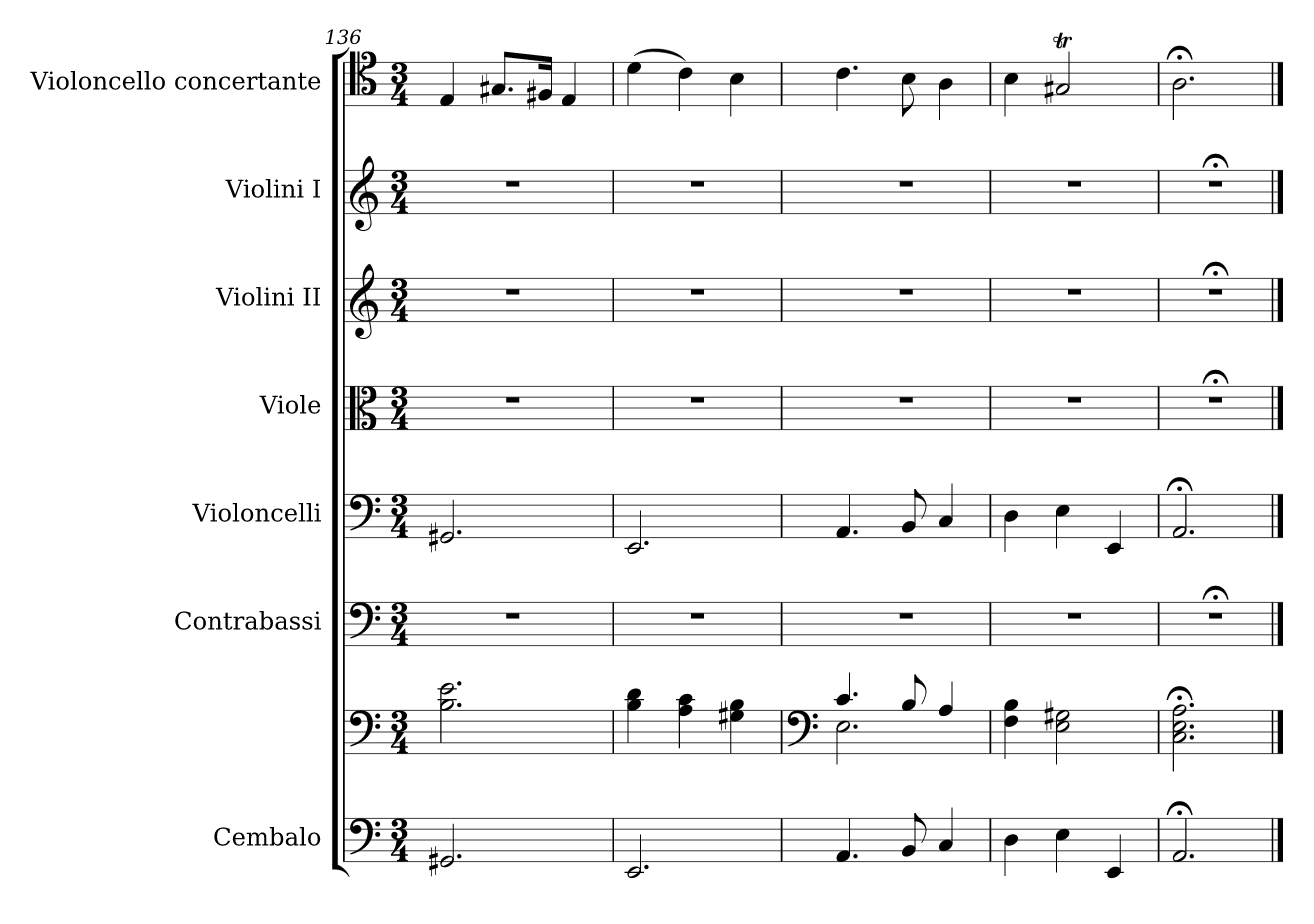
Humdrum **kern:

**kern	**kern	**kern	**kern	**kern	**kern	**kern	**kern
*part7	*part7	*part6	*part5	*part4	*part3	*part2	*part1
*staff8	*staff7	*staff6	*staff5	*staff4	*staff3	*staff2	*staff1
*I"Cembalo	*	*I"Contrabassi	*I"Violoncelli	*I"Viole	*I"Violini II	*I"Violini I	*I"Violoncello  concertante
*I'Cbl.	*	*I'Cb.	*I'Vc.	*I'Vle.	*I'Vln. II	*I'Vln. I	*I'Vc.
*clefF4	*clefF4	*clefF4	*clefF4	*clefC3	*clefG2	*clefG2	*clefC4
*	*	*ITrd7c12	*	*	*	*	*
*k[]	*k[]	*k[]	*k[]	*k[]	*k[]	*k[]	*k[]
*M3/4	*M3/4	*M3/4	*M3/4	*M3/4	*M3/4	*M3/4	*M3/4
=136	=136	=136	=136	=136	=136	=136	=136
2.GG#X/	2.B\ 2.e\	2.r	2.GG#X/	2.r	2.r	2.r	4E/
.	.	.	.	.	.	.	8.G#X/L
.	.	.	.	.	.	.	16F#X/Jk
.	.	.	.	.	.	.	4E/
=137	=137	=137	=137	=137	=137	=137	=137
2.EE/	4B\ 4d\	2.r	2.EE/	2.r	2.r	2.r	(>4d\
.	4A\ 4c\	.	.	.	.	.	4c\)
.	4G#X\ 4B\	.	.	.	.	.	4B\
=138	=138	=138	=138	=138	=138	=138	=138
*	*clefF4	*	*	*	*	*	*
*	*^	*	*	*	*	*	*
4.AA/	4.c/	2.E\	2.r	4.AA/	2.r	2.r	2.r	4.c\
8BB/	8B/	.	.	8BB/	.	.	.	8B\
4C/	4A/	.	.	4C/	.	.	.	4A\
*	*v	*v	*	*	*	*	*	*
=139	=139	=139	=139	=139	=139	=139	=139
4D\	4F\ 4B\	2.r	4D\	2.r	2.r	2.r	4B\
4E\	2E\ 2G#X\	.	4E\	.	.	.	2G#Xt/
4EE/	.	.	4EE/	.	.	.	.
=140	=140	=140	=140	=140	=140	=140	=140
2.AA;<Z/	2.C\;<Z 2.E\;<Z 2.A\;<Z	2.r;<	2.AA;<Z/	2.r;<	2.r;<	2.r;<	2.A;<Z\
==	==	==	==	==	==	==	==
*-	*-	*-	*-	*-	*-	*-	*-
